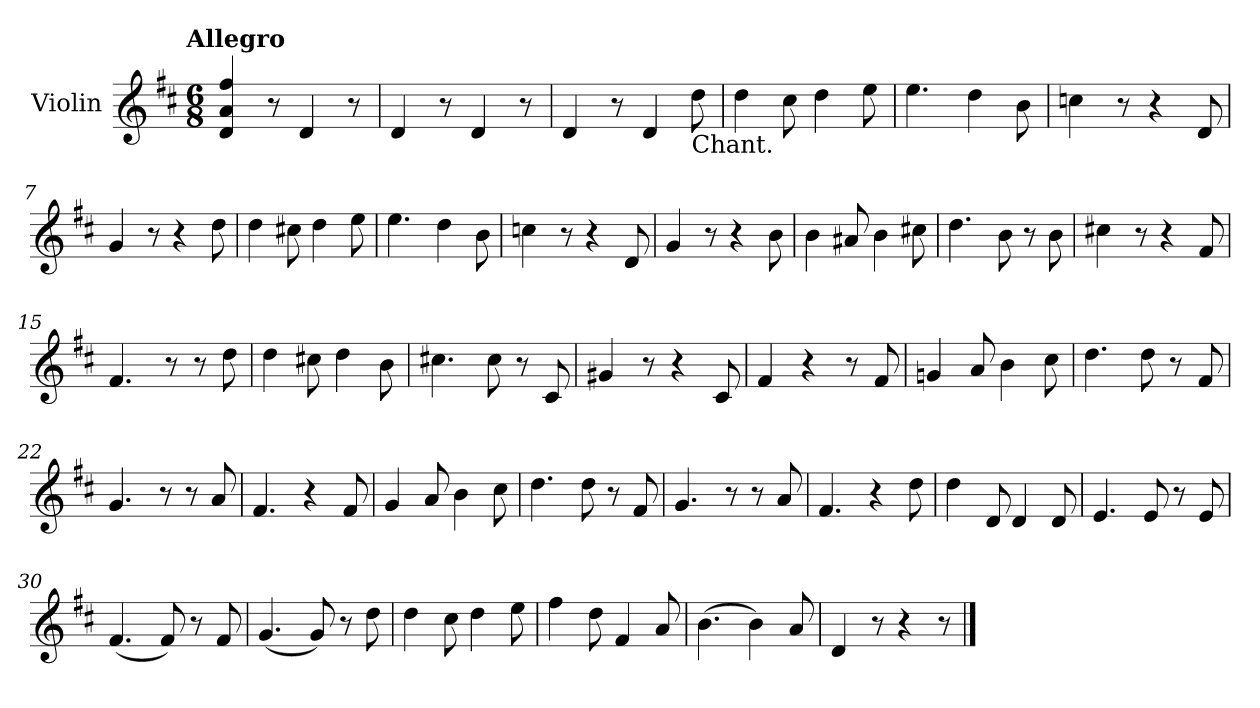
**kern
*part1
*staff1
*I"Violin
*I'Vln.
*clefG2
*k[f#c#]
!!LO:TX:omd:t=Allegro
*M6/8
*MM144
=1
4d/ 4a/ 4ff#/
8r
4d/
8r
=2
4d/
8r
4d/
8r
=3
4d/
8r
4d/
!LO:TX:b:t=Chant.
8dd\
=4
4dd\
8cc#\
4dd\
8ee\
=5
4.ee\
4dd\
8b\
=6
4ccn\
8r
4r
8d/
=7
4g/
8r
4r
8dd\
!!LO:LB:g=z
=8
4dd\
8cc#X\
4dd\
8ee\
=9
4.ee\
4dd\
8b\
=10
4ccn\
8r
4r
8d/
=11
4g/
8r
4r
8b\
=12
4b\
8a#X/
4b\
8cc#X\
=13
4.dd\
8b\
8r
8b\
=14
4cc#X\
8r
4r
8f#/
!!LO:LB:g=z
=15
4.f#/
8r
8r
8dd\
=16
4dd\
8cc#X\
4dd\
8b\
=17
4.cc#X\
8cc#\
8r
8c#/
=18
4g#X/
8r
4r
8c#/
=19
4f#/
4r
8r
8f#/
=20
4gn/
8a/
4b\
8cc#\
=21
4.dd\
8dd\
8r
8f#/
!!LO:LB:g=z
=22
4.g/
8r
8r
8a/
=23
4.f#/
4r
8f#/
=24
4g/
8a/
4b\
8cc#\
=25
4.dd\
8dd\
8r
8f#/
=26
4.g/
8r
8r
8a/
=27
4.f#/
4r
8dd\
=28
4dd\
8d/
4d/
8d/
!!LO:LB:g=z
=29
4.e/
8e/
8r
8e/
=30
(<4.f#/
8f#/)
8r
8f#/
=31
(<4.g/
8g/)
8r
8dd\
=32
4dd\
8cc#\
4dd\
8ee\
=33
4ff#\
8dd\
4f#/
8a/
=34
(>4.b\
4b\)
8a/
=35
4d/
8r
4r
8r
==
*-
